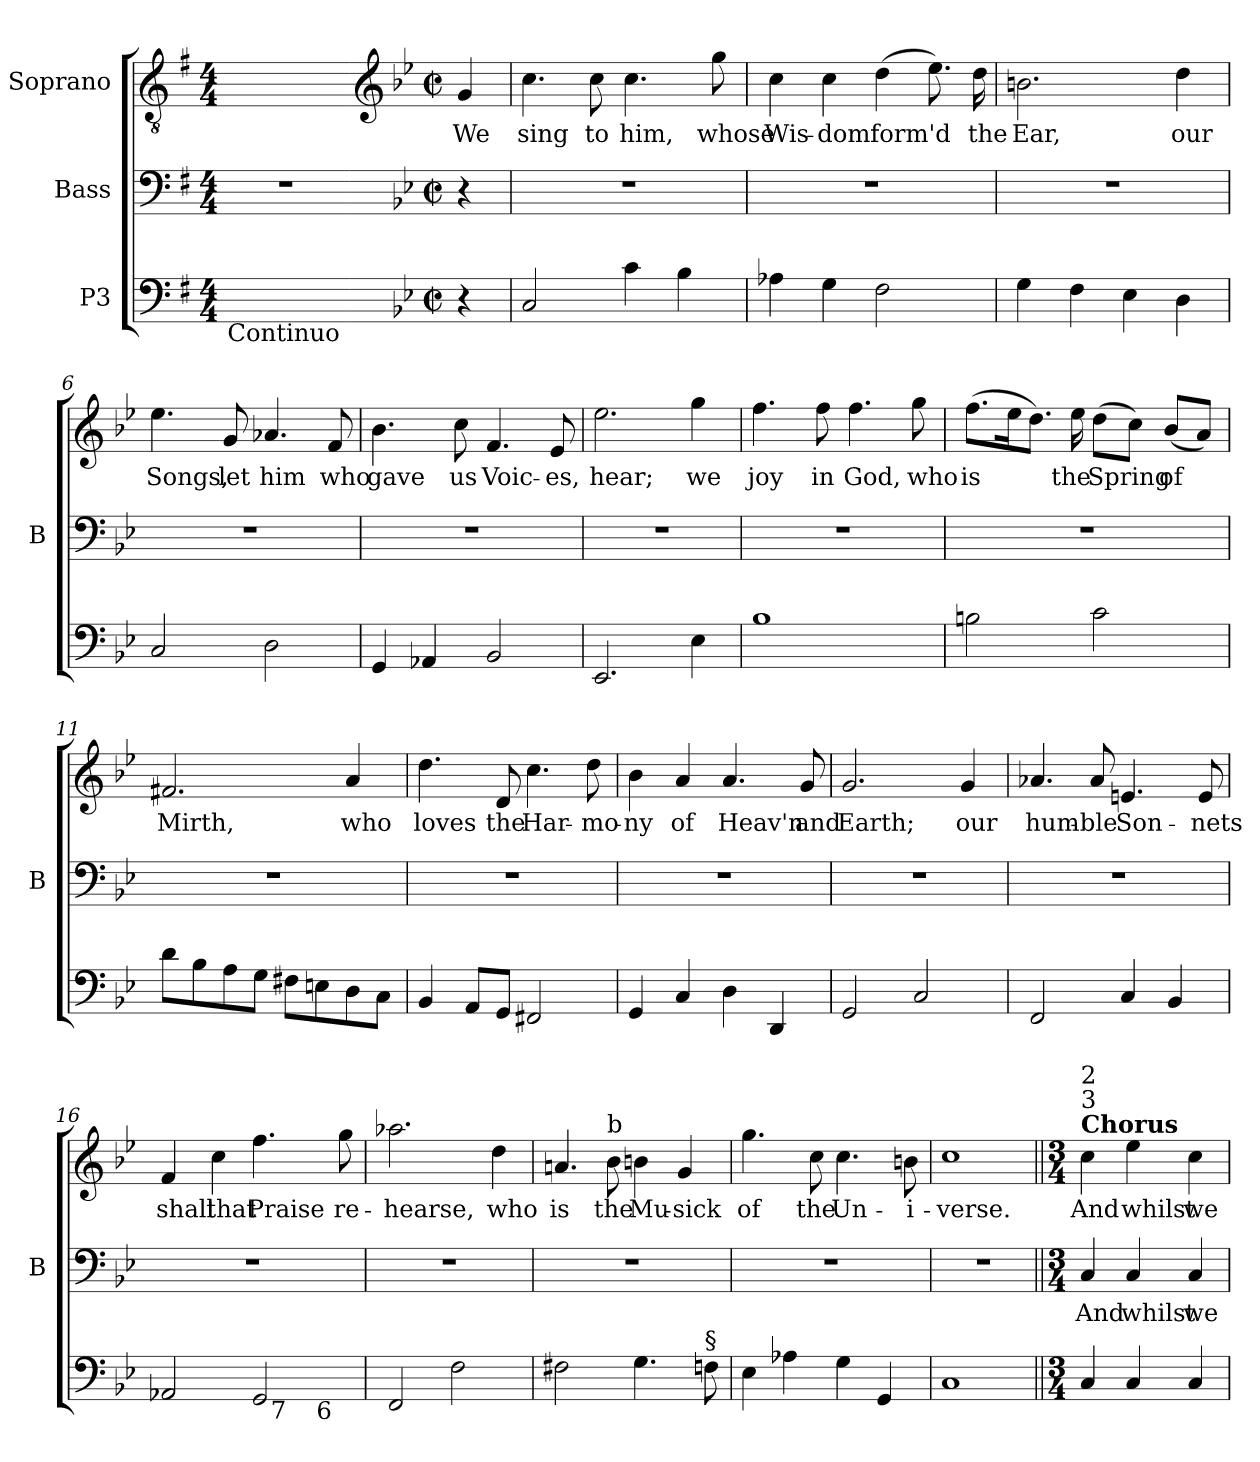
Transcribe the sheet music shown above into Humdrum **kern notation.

**kern	**kern	**text	**kern	**text
*part3	*part2	*part2	*part1	*part1
*staff3	*staff2	*staff2	*staff1	*staff1
*I"P3	*I"Bass	*	*I"Soprano	*
*	*I'B	*	*	*
*clefF4	*clefF4	*	*clefGv2	*
*	*	*	*ITrd7c12	*
*k[f#]	*k[f#]	*	*k[f#]	*
*G:	*G:	*	*G:	*
*M4/4	*M4/4	*	*M4/4	*
=1	=1	=1	=1	=1
!LO:TX:b:t=Continuo	!	!	!	!
1ryy	1r	.	1ryy	.
=2-	=2-	=2-	=2-	=2-
*	*	*	*clefG2	*
*k[b-e-]	*k[b-e-]	*	*k[b-e-]	*
*B-:	*B-:	*	*B-:	*
*M2/2	*M2/2	*	*M2/2	*
*met(c|)	*met(c|)	*	*met(c|)	*
!	!	!	!	!LO:LY:b
4r	4r	.	4G/	We
=3	=3	=3	=3	=3
!	!	!	!	!LO:LY:b
2C/	1r	.	4.c\	sing
!	!	!	!	!LO:LY:b
.	.	.	8c\	to
!	!	!	!	!LO:LY:b
4c\	.	.	4.c\	him,
4B-\	.	.	.	.
!	!	!	!	!LO:LY:b
.	.	.	8g\	whose
=4	=4	=4	=4	=4
!	!	!	!	!LO:LY:b
4A-X\	1r	.	4c\	Wis-
!	!	!	!	!LO:LY:b
4G\	.	.	4c\	-dom
!	!	!	!	!LO:LY:b
2F\	.	.	(>4d\	form'd
.	.	.	8.e-\)	.
!	!	!	!	!LO:LY:b
.	.	.	16d\	the
!!LO:LB:g=z
=5	=5	=5	=5	=5
!	!	!	!	!LO:LY:b
4G\	1r	.	2.Bn\	Ear,
4F\	.	.	.	.
4E-\	.	.	.	.
!	!	!	!	!LO:LY:b
4D\	.	.	4d\	our
=6	=6	=6	=6	=6
!	!	!	!	!LO:LY:b
2C/	1r	.	4.e-\	Songs,
!	!	!	!	!LO:LY:b
.	.	.	8G/	let
!	!	!	!	!LO:LY:b
2D\	.	.	4.A-X/	him
!	!	!	!	!LO:LY:b
.	.	.	8F/	who
=7	=7	=7	=7	=7
!	!	!	!	!LO:LY:b
4GG/	1r	.	4.B-\	gave
4AA-X/	.	.	.	.
!	!	!	!	!LO:LY:b
.	.	.	8c\	us
!	!	!	!	!LO:LY:b
2BB-/	.	.	4.F/	Voic-
!	!	!	!	!LO:LY:b
.	.	.	8E-/	-es,
=8	=8	=8	=8	=8
!	!	!	!	!LO:LY:b
2.EE-/	1r	.	2.e-\	hear;
!	!	!	!	!LO:LY:b
4E-\	.	.	4g\	we
!!LO:LB:g=z
=9	=9	=9	=9	=9
!	!	!	!	!LO:LY:b
1B-	1r	.	4.f\	joy
!	!	!	!	!LO:LY:b
.	.	.	8f\	in
!	!	!	!	!LO:LY:b
.	.	.	4.f\	God,
!	!	!	!	!LO:LY:b
.	.	.	8g\	who
=10	=10	=10	=10	=10
!	!	!	!	!LO:LY:b
2Bn\	1r	.	(>8.f\L	is
.	.	.	16e-\k	.
.	.	.	8.d\J)	.
!	!	!	!	!LO:LY:b
.	.	.	16e-\	the
!	!	!	!	!LO:LY:b
2c\	.	.	(>8d\L	Spring
.	.	.	8c\J)	.
!	!	!	!	!LO:LY:b
.	.	.	(<8B-/L	of
.	.	.	8A/J)	.
=11	=11	=11	=11	=11
!	!	!	!	!LO:LY:b
8d\L	1r	.	2.F#X/	Mirth,
8B-\	.	.	.	.
8A\	.	.	.	.
8G\J	.	.	.	.
8F#X\L	.	.	.	.
8En\	.	.	.	.
!	!	!	!	!LO:LY:b
8D\	.	.	4A/	who
8C\J	.	.	.	.
=12	=12	=12	=12	=12
!	!	!	!	!LO:LY:b
4BB-/	1r	.	4.d\	loves
8AA/L	.	.	.	.
!	!	!	!	!LO:LY:b
8GG/J	.	.	8D/	the
!	!	!	!	!LO:LY:b
2FF#X/	.	.	4.c\	Har-
!	!	!	!	!LO:LY:b
.	.	.	8d\	-mo-
!!LO:LB:g=z
=13	=13	=13	=13	=13
!	!	!	!	!LO:LY:b
4GG/	1r	.	4B-\	-ny
!	!	!	!	!LO:LY:b
4C/	.	.	4A/	of
!	!	!	!	!LO:LY:b
4D\	.	.	4.A/	Heav'n
4DD/	.	.	.	.
!	!	!	!	!LO:LY:b
.	.	.	8G/	and
=14	=14	=14	=14	=14
!	!	!	!	!LO:LY:b
2GG/	1r	.	2.G/	Earth;
2C/	.	.	.	.
!	!	!	!	!LO:LY:b
.	.	.	4G/	our
=15	=15	=15	=15	=15
!	!	!	!	!LO:LY:b
2FF/	1r	.	4.A-X/	hum-
!	!	!	!	!LO:LY:b
.	.	.	8A-/	-ble
!	!	!	!	!LO:LY:b
4C/	.	.	4.En/	Son-
4BB-/	.	.	.	.
!	!	!	!	!LO:LY:b
.	.	.	8E/	-nets
=16	=16	=16	=16	=16
!	!	!	!	!LO:LY:b
*^	*	*	*	*
*	*^	*	*	*	*
2AA-X/	2ryy	2ryy	1r	.	4F/	shall
!	!	!	!	!	!	!LO:LY:b
.	.	.	.	.	4c\	that
!	!	!	!	!	!	!LO:LY:b
2GG/	16ryy	4ryy	.	.	4.f\	Praise
!	!LO:TX:b:t=7	!	!	!	!	!
.	4..ryy	.	.	.	.	.
.	.	32ryy	.	.	.	.
!	!	!LO:TX:b:t=6	!	!	!	!
.	.	8..ryy	.	.	.	.
!	!	!	!	!	!	!LO:LY:b
.	.	.	.	.	8g\	re-
!!LO:LB:g=z
=17	=17	=17	=17	=17	=17	=17
!LO:TX:b:t=Copyright © 2019 Raymond Nagem. Distributed under the terms of the CPDL license (http&colon;//cpdl.org).	!	!	!	!	!	!
!LO:TX:b:t=Edited from	!	!	!	!	!	!
!LO:TX:b:i:t=Harmonia Sacra	!	!	!	!	!	!
!LO:TX:b:t=(London&colon; Henry Playford, 1688). Spelling and punctuation regularized. Beaming, slurs,	!	!	!	!	!	!
!	!	!	!	!	!	!LO:LY:b
*v	*v	*v	*	*	*	*
2FF/	1r	.	2.a-X\	-hearse,
2F\	.	.	.	.
!	!	!	!	!LO:LY:b
.	.	.	4d\	who
=18	=18	=18	=18	=18
!	!	!	!	!LO:LY:b
2F#X\	1r	.	4.An/	is
!	!	!	!LO:TX:a:t=b	!
!	!	!	!	!LO:LY:b
.	.	.	8B-\	the
!	!	!	!	!LO:LY:b
4.G\	.	.	4Bn\	Mu-
!	!	!	!	!LO:LY:b
.	.	.	4G/	-sick
!LO:TX:a:t=§	!	!	!	!
8F\	.	.	.	.
=19	=19	=19	=19	=19
!	!	!	!	!LO:LY:b
4E-\	1r	.	4.g\	of
4A-X\	.	.	.	.
!	!	!	!	!LO:LY:b
.	.	.	8c\	the
!	!	!	!	!LO:LY:b
4G\	.	.	4.c\	Un-
4GG/	.	.	.	.
!	!	!	!	!LO:LY:b
.	.	.	8Bn\	-i-
=20	=20	=20	=20	=20
!	!	!	!	!LO:LY:b
1C	1r	.	1c	-verse.
!!LO:PB:g=z
=21||	=21||	=21||	=21||	=21||
*M3/4	*M3/4	*	*M3/4	*
!	!	!	!LO:TX:a:B:t=Chorus	!
!	!	!	!LO:TX:a:t=3	!
!	!	!	!LO:TX:a:t=2	!
!	!	!LO:LY:b	!	!LO:LY:b
4C/	4C/	And	4c\	And
!	!	!LO:LY:b	!	!LO:LY:b
4C/	4C/	whilst	4e-\	whilst
!	!	!LO:LY:b	!	!LO:LY:b
4C/	4C/	we	4c\	we
=	=	=	=	=
*-	*-	*-	*-	*-
